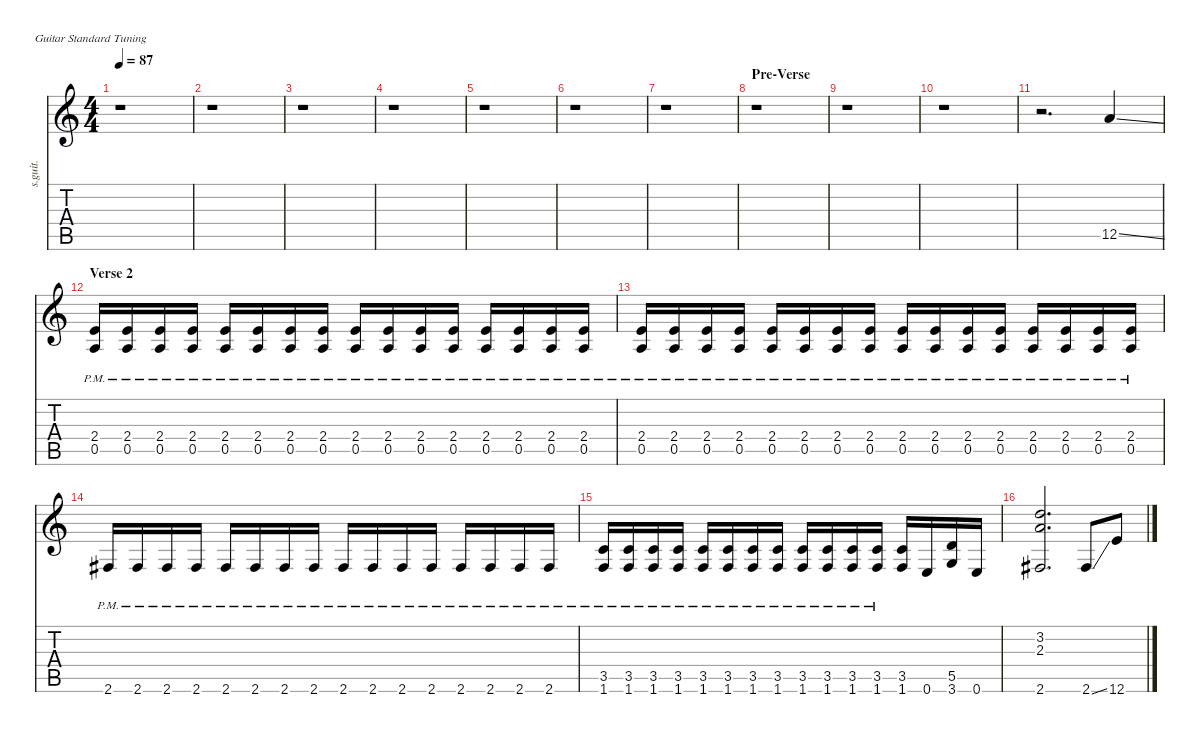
\defaultSystemsLayout 4
\hideDynamics
\bracketExtendMode nobrackets
\track ("Dave Grohl (Rhythm Guitar 2)" "s.guit.") {instrument distortionguitar}
\staff {score tabs}
\tuning (E4 B3 G3 D3 A2 E2)
\ts (4 4)
\tempo 87
\clef g2
\ks c
r.1{dy f} |
r.1 |
r.1 |
r.1 |
r.1 |
r.1 |
r.1 |
\section ("" "Pre-Verse")
r.1 |
r.1 |
r.1 |
r.2{d} 12.5{ss}.4{lyrics (0 "") lyrics (1 "") lyrics (2 "") lyrics (3 "") lyrics (4 "")} |
\section ("" "Verse 2")
(2.4{pm} 0.5{pm}).16{lyrics (0 "") lyrics (1 "") lyrics (2 "") lyrics (3 "") lyrics (4 "")} (2.4{pm} 0.5{pm}).16{lyrics (0 "") lyrics (1 "") lyrics (2 "") lyrics (3 "") lyrics (4 "")} (2.4{pm} 0.5{pm}).16{lyrics (0 "") lyrics (1 "") lyrics (2 "") lyrics (3 "") lyrics (4 "") dy fff} (2.4{pm} 0.5{pm}).16{lyrics (0 "") lyrics (1 "") lyrics (2 "") lyrics (3 "") lyrics (4 "")} (2.4{pm} 0.5{pm}).16{lyrics (0 "") lyrics (1 "") lyrics (2 "") lyrics (3 "") lyrics (4 "")} (2.4{pm} 0.5{pm}).16{lyrics (0 "") lyrics (1 "") lyrics (2 "") lyrics (3 "") lyrics (4 "")} (2.4{pm} 0.5{pm}).16{lyrics (0 "") lyrics (1 "") lyrics (2 "") lyrics (3 "") lyrics (4 "") dy f} (2.4{pm} 0.5{pm}).16{lyrics (0 "") lyrics (1 "") lyrics (2 "") lyrics (3 "") lyrics (4 "")} (2.4{pm} 0.5{pm}).16{lyrics (0 "") lyrics (1 "") lyrics (2 "") lyrics (3 "") lyrics (4 "")} (2.4{pm} 0.5{pm}).16{lyrics (0 "") lyrics (1 "") lyrics (2 "") lyrics (3 "") lyrics (4 "")} (2.4{pm} 0.5{pm}).16{lyrics (0 "") lyrics (1 "") lyrics (2 "") lyrics (3 "") lyrics (4 "") dy fff} (2.4{pm} 0.5{pm}).16{lyrics (0 "") lyrics (1 "") lyrics (2 "") lyrics (3 "") lyrics (4 "")} (2.4{pm} 0.5{pm}).16{lyrics (0 "") lyrics (1 "") lyrics (2 "") lyrics (3 "") lyrics (4 "")} (2.4{pm} 0.5{pm}).16{lyrics (0 "") lyrics (1 "") lyrics (2 "") lyrics (3 "") lyrics (4 "")} (2.4{pm} 0.5{pm}).16{lyrics (0 "") lyrics (1 "") lyrics (2 "") lyrics (3 "") lyrics (4 "")} (2.4{pm} 0.5{pm}).16{lyrics (0 "") lyrics (1 "") lyrics (2 "") lyrics (3 "") lyrics (4 "")} |
(2.4{pm} 0.5{pm}).16{lyrics (0 "") lyrics (1 "") lyrics (2 "") lyrics (3 "") lyrics (4 "") dy f} (2.4{pm} 0.5{pm}).16{lyrics (0 "") lyrics (1 "") lyrics (2 "") lyrics (3 "") lyrics (4 "")} (2.4{pm} 0.5{pm}).16{lyrics (0 "") lyrics (1 "") lyrics (2 "") lyrics (3 "") lyrics (4 "") dy fff} (2.4{pm} 0.5{pm}).16{lyrics (0 "") lyrics (1 "") lyrics (2 "") lyrics (3 "") lyrics (4 "")} (2.4{pm} 0.5{pm}).16{lyrics (0 "") lyrics (1 "") lyrics (2 "") lyrics (3 "") lyrics (4 "")} (2.4{pm} 0.5{pm}).16{lyrics (0 "") lyrics (1 "") lyrics (2 "") lyrics (3 "") lyrics (4 "")} (2.4{pm} 0.5{pm}).16{lyrics (0 "") lyrics (1 "") lyrics (2 "") lyrics (3 "") lyrics (4 "") dy f} (2.4{pm} 0.5{pm}).16{lyrics (0 "") lyrics (1 "") lyrics (2 "") lyrics (3 "") lyrics (4 "")} (2.4{pm} 0.5{pm}).16{lyrics (0 "") lyrics (1 "") lyrics (2 "") lyrics (3 "") lyrics (4 "")} (2.4{pm} 0.5{pm}).16{lyrics (0 "") lyrics (1 "") lyrics (2 "") lyrics (3 "") lyrics (4 "")} (2.4{pm} 0.5{pm}).16{lyrics (0 "") lyrics (1 "") lyrics (2 "") lyrics (3 "") lyrics (4 "") dy fff} (2.4{pm} 0.5{pm}).16{lyrics (0 "") lyrics (1 "") lyrics (2 "") lyrics (3 "") lyrics (4 "")} (2.4{pm} 0.5{pm}).16{lyrics (0 "") lyrics (1 "") lyrics (2 "") lyrics (3 "") lyrics (4 "")} (2.4{pm} 0.5{pm}).16{lyrics (0 "") lyrics (1 "") lyrics (2 "") lyrics (3 "") lyrics (4 "")} (2.4{pm} 0.5{pm}).16{lyrics (0 "") lyrics (1 "") lyrics (2 "") lyrics (3 "") lyrics (4 "")} (2.4{pm} 0.5{pm}).16{lyrics (0 "") lyrics (1 "") lyrics (2 "") lyrics (3 "") lyrics (4 "")} |
2.6{pm acc #}.16{lyrics (0 "") lyrics (1 "") lyrics (2 "") lyrics (3 "") lyrics (4 "") dy f} 2.6{pm acc #}.16{lyrics (0 "") lyrics (1 "") lyrics (2 "") lyrics (3 "") lyrics (4 "")} 2.6{pm acc #}.16{lyrics (0 "") lyrics (1 "") lyrics (2 "") lyrics (3 "") lyrics (4 "") dy fff} 2.6{pm acc #}.16{lyrics (0 "") lyrics (1 "") lyrics (2 "") lyrics (3 "") lyrics (4 "")} 2.6{pm acc #}.16{lyrics (0 "") lyrics (1 "") lyrics (2 "") lyrics (3 "") lyrics (4 "")} 2.6{pm acc #}.16{lyrics (0 "") lyrics (1 "") lyrics (2 "") lyrics (3 "") lyrics (4 "")} 2.6{pm acc #}.16{lyrics (0 "") lyrics (1 "") lyrics (2 "") lyrics (3 "") lyrics (4 "") dy f} 2.6{pm acc #}.16{lyrics (0 "") lyrics (1 "") lyrics (2 "") lyrics (3 "") lyrics (4 "")} 2.6{pm acc #}.16{lyrics (0 "") lyrics (1 "") lyrics (2 "") lyrics (3 "") lyrics (4 "")} 2.6{pm acc #}.16{lyrics (0 "") lyrics (1 "") lyrics (2 "") lyrics (3 "") lyrics (4 "")} 2.6{pm acc #}.16{lyrics (0 "") lyrics (1 "") lyrics (2 "") lyrics (3 "") lyrics (4 "") dy fff} 2.6{pm acc #}.16{lyrics (0 "") lyrics (1 "") lyrics (2 "") lyrics (3 "") lyrics (4 "")} 2.6{pm acc #}.16{lyrics (0 "") lyrics (1 "") lyrics (2 "") lyrics (3 "") lyrics (4 "")} 2.6{pm acc #}.16{lyrics (0 "") lyrics (1 "") lyrics (2 "") lyrics (3 "") lyrics (4 "")} 2.6{pm acc #}.16{lyrics (0 "") lyrics (1 "") lyrics (2 "") lyrics (3 "") lyrics (4 "")} 2.6{pm acc #}.16{lyrics (0 "") lyrics (1 "") lyrics (2 "") lyrics (3 "") lyrics (4 "")} |
(3.5{pm} 1.6{pm}).16{lyrics (0 "") lyrics (1 "") lyrics (2 "") lyrics (3 "") lyrics (4 "") dy f} (3.5{pm} 1.6{pm}).16{lyrics (0 "") lyrics (1 "") lyrics (2 "") lyrics (3 "") lyrics (4 "")} (3.5{pm} 1.6{pm}).16{lyrics (0 "") lyrics (1 "") lyrics (2 "") lyrics (3 "") lyrics (4 "") dy fff} (3.5{pm} 1.6{pm}).16{lyrics (0 "") lyrics (1 "") lyrics (2 "") lyrics (3 "") lyrics (4 "")} (3.5{pm} 1.6{pm}).16{lyrics (0 "") lyrics (1 "") lyrics (2 "") lyrics (3 "") lyrics (4 "")} (3.5{pm} 1.6{pm}).16{lyrics (0 "") lyrics (1 "") lyrics (2 "") lyrics (3 "") lyrics (4 "")} (3.5{pm} 1.6{pm}).16{lyrics (0 "") lyrics (1 "") lyrics (2 "") lyrics (3 "") lyrics (4 "") dy f} (3.5{pm} 1.6{pm}).16{lyrics (0 "") lyrics (1 "") lyrics (2 "") lyrics (3 "") lyrics (4 "")} (3.5{pm} 1.6{pm}).16{lyrics (0 "") lyrics (1 "") lyrics (2 "") lyrics (3 "") lyrics (4 "")} (3.5{pm} 1.6{pm}).16{lyrics (0 "") lyrics (1 "") lyrics (2 "") lyrics (3 "") lyrics (4 "")} (3.5{pm} 1.6{pm}).16{lyrics (0 "") lyrics (1 "") lyrics (2 "") lyrics (3 "") lyrics (4 "") dy fff} (3.5{pm} 1.6{pm}).16{lyrics (0 "") lyrics (1 "") lyrics (2 "") lyrics (3 "") lyrics (4 "")} (3.5 1.6).16{lyrics (0 "") lyrics (1 "") lyrics (2 "") lyrics (3 "") lyrics (4 "")} 0.6.16{lyrics (0 "") lyrics (1 "") lyrics (2 "") lyrics (3 "") lyrics (4 "") dy f} (5.5 3.6).16{lyrics (0 "") lyrics (1 "") lyrics (2 "") lyrics (3 "") lyrics (4 "")} 0.6.16{lyrics (0 "") lyrics (1 "") lyrics (2 "") lyrics (3 "") lyrics (4 "")} |
(3.2 2.3 2.6{acc #}).2{d lyrics (0 "") lyrics (1 "") lyrics (2 "") lyrics (3 "") lyrics (4 "")} 2.6{ss acc #}.8{lyrics (0 "") lyrics (1 "") lyrics (2 "") lyrics (3 "") lyrics (4 "")} 12.6.8{lyrics (0 "") lyrics (1 "") lyrics (2 "") lyrics (3 "") lyrics (4 "")}
